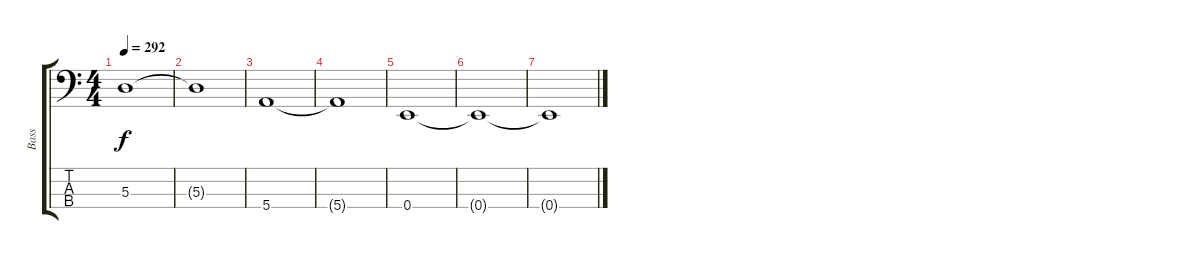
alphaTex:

\track ("Bass" "Bass") {instrument electricbasspick}
\staff {score tabs}
\tuning (G2 D2 A1 E1) {hide}
\ts (4 4)
\tempo 292
\clef f4
\ks c
5.3.1{dy f} |
5.3{t}.1 |
5.4.1 |
5.4{t}.1 |
0.4.1 |
0.4{t}.1 |
0.4{t}.1
